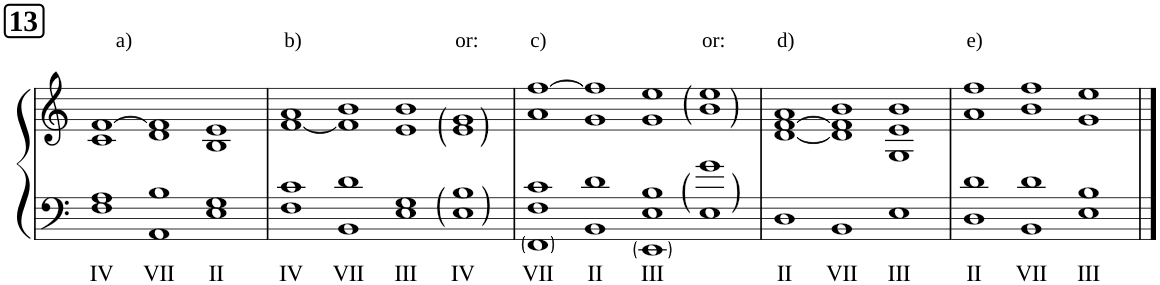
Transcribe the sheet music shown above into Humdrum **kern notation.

**kern	**text	**kern
*part1	*part1	*part1
*staff2	*staff2	*staff1
*I"Piano	*	*
*I'Pno	*	*
*clefF4	*	*clefG2
*k[]	*	*k[]
*M12/4	*	*M12/4
!!LO:REH:place=s1:a:B:cj:fs=14:t=13
=1	=1	=1
!	!	!LO:TX:a:t=a)
!	!LO:LY:b	!
1F 1A	IV	1c [1f
!	!LO:LY:b	!
1AA 1B	VII	1d 1f]
!	!LO:LY:b	!
1E 1G	II	1B 1e
=2	=2	=2
*M16/4	*	*M16/4
!	!	!LO:TX:a:t=b)
!	!LO:LY:b	!
1F 1c	IV	[1f 1a
!	!LO:LY:b	!
1BB 1d	VII	1f] 1b
!	!LO:LY:b	!
1E 1G	III	1e 1b
!	!	!LO:TX:a:t=or&colon;
!	!LO:LY:b	!
1E 1B	IV	1e 1g
=3	=3	=3
!	!	!LO:TX:a:t=c)
!	!LO:LY:b	!
1FF 1F 1c	VII	1a [1ff
!	!LO:LY:b	!
1BB 1d	II	1g 1ff]
!	!LO:LY:b	!
1EE 1E 1B	III	1g 1ee
!	!	!LO:TX:a:t=or&colon;
1E 1g	.	1b 1ee
=4	=4	=4
*M12/4	*	*M12/4
!	!	!LO:TX:a:t=d)
!	!LO:LY:b	!
1D	II	[1d [1f 1a
!	!LO:LY:b	!
1BB	VII	1d] 1f] 1b
!	!LO:LY:b	!
1E	III	1G 1e 1b
=5	=5	=5
!	!	!LO:TX:a:t=e)
!	!LO:LY:b	!
1D 1d	II	1a 1ff
!	!LO:LY:b	!
1BB 1d	VII	1b 1ff
!	!LO:LY:b	!
1E 1B	III	1g 1ee
==	==	==
*-	*-	*-
